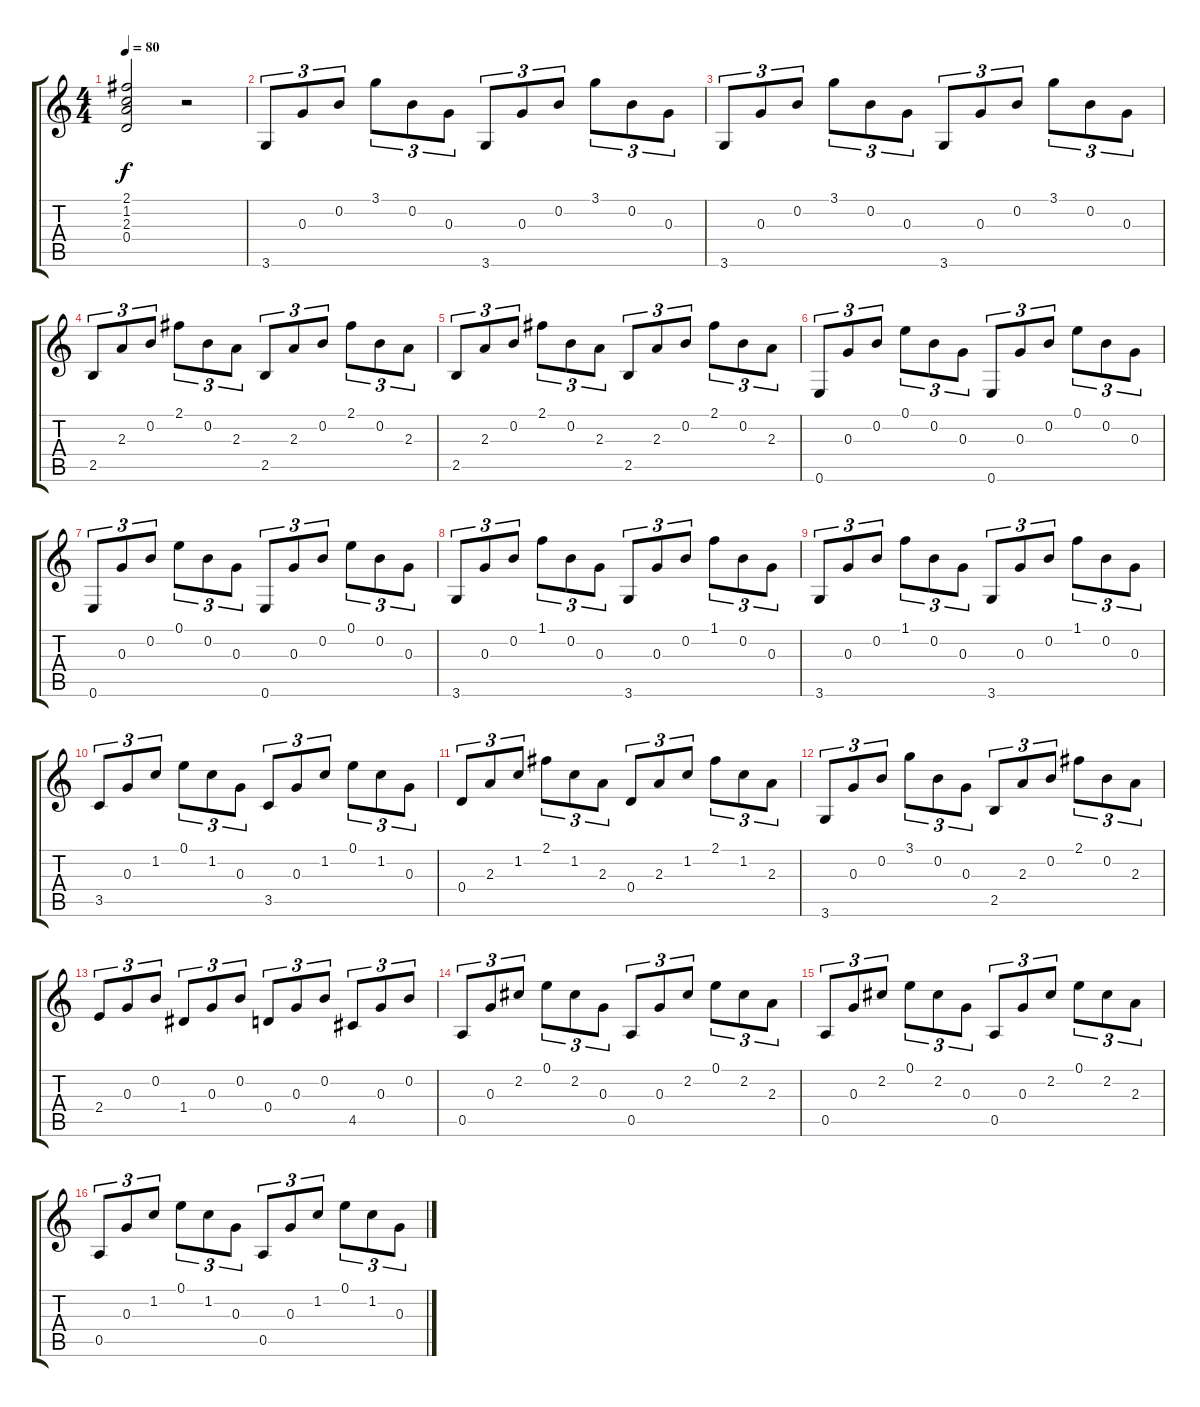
\track "" {instrument acousticguitarnylon}
\staff {score tabs}
\tuning (E4 B3 G3 D3 A2 E2) {hide}
\ts (4 4)
\tempo 80
\clef g2
\ks c
(2.1 1.2 2.3 0.4).2{dy f} r.2 |
3.6.8{tu (3 2)} 0.3.8{tu (3 2)} 0.2.8{tu (3 2)} 3.1.8{tu (3 2)} 0.2.8{tu (3 2)} 0.3.8{tu (3 2)} 3.6.8{tu (3 2)} 0.3.8{tu (3 2)} 0.2.8{tu (3 2)} 3.1.8{tu (3 2)} 0.2.8{tu (3 2)} 0.3.8{tu (3 2)} |
3.6.8{tu (3 2)} 0.3.8{tu (3 2)} 0.2.8{tu (3 2)} 3.1.8{tu (3 2)} 0.2.8{tu (3 2)} 0.3.8{tu (3 2)} 3.6.8{tu (3 2)} 0.3.8{tu (3 2)} 0.2.8{tu (3 2)} 3.1.8{tu (3 2)} 0.2.8{tu (3 2)} 0.3.8{tu (3 2)} |
2.5.8{tu (3 2)} 2.3.8{tu (3 2)} 0.2.8{tu (3 2)} 2.1.8{tu (3 2)} 0.2.8{tu (3 2)} 2.3.8{tu (3 2)} 2.5.8{tu (3 2)} 2.3.8{tu (3 2)} 0.2.8{tu (3 2)} 2.1.8{tu (3 2)} 0.2.8{tu (3 2)} 2.3.8{tu (3 2)} |
2.5.8{tu (3 2)} 2.3.8{tu (3 2)} 0.2.8{tu (3 2)} 2.1.8{tu (3 2)} 0.2.8{tu (3 2)} 2.3.8{tu (3 2)} 2.5.8{tu (3 2)} 2.3.8{tu (3 2)} 0.2.8{tu (3 2)} 2.1.8{tu (3 2)} 0.2.8{tu (3 2)} 2.3.8{tu (3 2)} |
0.6.8{tu (3 2)} 0.3.8{tu (3 2)} 0.2.8{tu (3 2)} 0.1.8{tu (3 2)} 0.2.8{tu (3 2)} 0.3.8{tu (3 2)} 0.6.8{tu (3 2)} 0.3.8{tu (3 2)} 0.2.8{tu (3 2)} 0.1.8{tu (3 2)} 0.2.8{tu (3 2)} 0.3.8{tu (3 2)} |
0.6.8{tu (3 2)} 0.3.8{tu (3 2)} 0.2.8{tu (3 2)} 0.1.8{tu (3 2)} 0.2.8{tu (3 2)} 0.3.8{tu (3 2)} 0.6.8{tu (3 2)} 0.3.8{tu (3 2)} 0.2.8{tu (3 2)} 0.1.8{tu (3 2)} 0.2.8{tu (3 2)} 0.3.8{tu (3 2)} |
3.6.8{tu (3 2)} 0.3.8{tu (3 2)} 0.2.8{tu (3 2)} 1.1.8{tu (3 2)} 0.2.8{tu (3 2)} 0.3.8{tu (3 2)} 3.6.8{tu (3 2)} 0.3.8{tu (3 2)} 0.2.8{tu (3 2)} 1.1.8{tu (3 2)} 0.2.8{tu (3 2)} 0.3.8{tu (3 2)} |
3.6.8{tu (3 2)} 0.3.8{tu (3 2)} 0.2.8{tu (3 2)} 1.1.8{tu (3 2)} 0.2.8{tu (3 2)} 0.3.8{tu (3 2)} 3.6.8{tu (3 2)} 0.3.8{tu (3 2)} 0.2.8{tu (3 2)} 1.1.8{tu (3 2)} 0.2.8{tu (3 2)} 0.3.8{tu (3 2)} |
3.5.8{tu (3 2)} 0.3.8{tu (3 2)} 1.2.8{tu (3 2)} 0.1.8{tu (3 2)} 1.2.8{tu (3 2)} 0.3.8{tu (3 2)} 3.5.8{tu (3 2)} 0.3.8{tu (3 2)} 1.2.8{tu (3 2)} 0.1.8{tu (3 2)} 1.2.8{tu (3 2)} 0.3.8{tu (3 2)} |
0.4.8{tu (3 2)} 2.3.8{tu (3 2)} 1.2.8{tu (3 2)} 2.1.8{tu (3 2)} 1.2.8{tu (3 2)} 2.3.8{tu (3 2)} 0.4.8{tu (3 2)} 2.3.8{tu (3 2)} 1.2.8{tu (3 2)} 2.1.8{tu (3 2)} 1.2.8{tu (3 2)} 2.3.8{tu (3 2)} |
3.6.8{tu (3 2)} 0.3.8{tu (3 2)} 0.2.8{tu (3 2)} 3.1.8{tu (3 2)} 0.2.8{tu (3 2)} 0.3.8{tu (3 2)} 2.5.8{tu (3 2)} 2.3.8{tu (3 2)} 0.2.8{tu (3 2)} 2.1.8{tu (3 2)} 0.2.8{tu (3 2)} 2.3.8{tu (3 2)} |
2.4.8{tu (3 2)} 0.3.8{tu (3 2)} 0.2.8{tu (3 2)} 1.4.8{tu (3 2)} 0.3.8{tu (3 2)} 0.2.8{tu (3 2)} 0.4.8{tu (3 2)} 0.3.8{tu (3 2)} 0.2.8{tu (3 2)} 4.5.8{tu (3 2)} 0.3.8{tu (3 2)} 0.2.8{tu (3 2)} |
0.5.8{tu (3 2)} 0.3.8{tu (3 2)} 2.2.8{tu (3 2)} 0.1.8{tu (3 2)} 2.2.8{tu (3 2)} 0.3.8{tu (3 2)} 0.5.8{tu (3 2)} 0.3.8{tu (3 2)} 2.2.8{tu (3 2)} 0.1.8{tu (3 2)} 2.2.8{tu (3 2)} 2.3.8{tu (3 2)} |
0.5.8{tu (3 2)} 0.3.8{tu (3 2)} 2.2.8{tu (3 2)} 0.1.8{tu (3 2)} 2.2.8{tu (3 2)} 0.3.8{tu (3 2)} 0.5.8{tu (3 2)} 0.3.8{tu (3 2)} 2.2.8{tu (3 2)} 0.1.8{tu (3 2)} 2.2.8{tu (3 2)} 2.3.8{tu (3 2)} |
0.5.8{tu (3 2)} 0.3.8{tu (3 2)} 1.2.8{tu (3 2)} 0.1.8{tu (3 2)} 1.2.8{tu (3 2)} 0.3.8{tu (3 2)} 0.5.8{tu (3 2)} 0.3.8{tu (3 2)} 1.2.8{tu (3 2)} 0.1.8{tu (3 2)} 1.2.8{tu (3 2)} 0.3.8{tu (3 2)}
